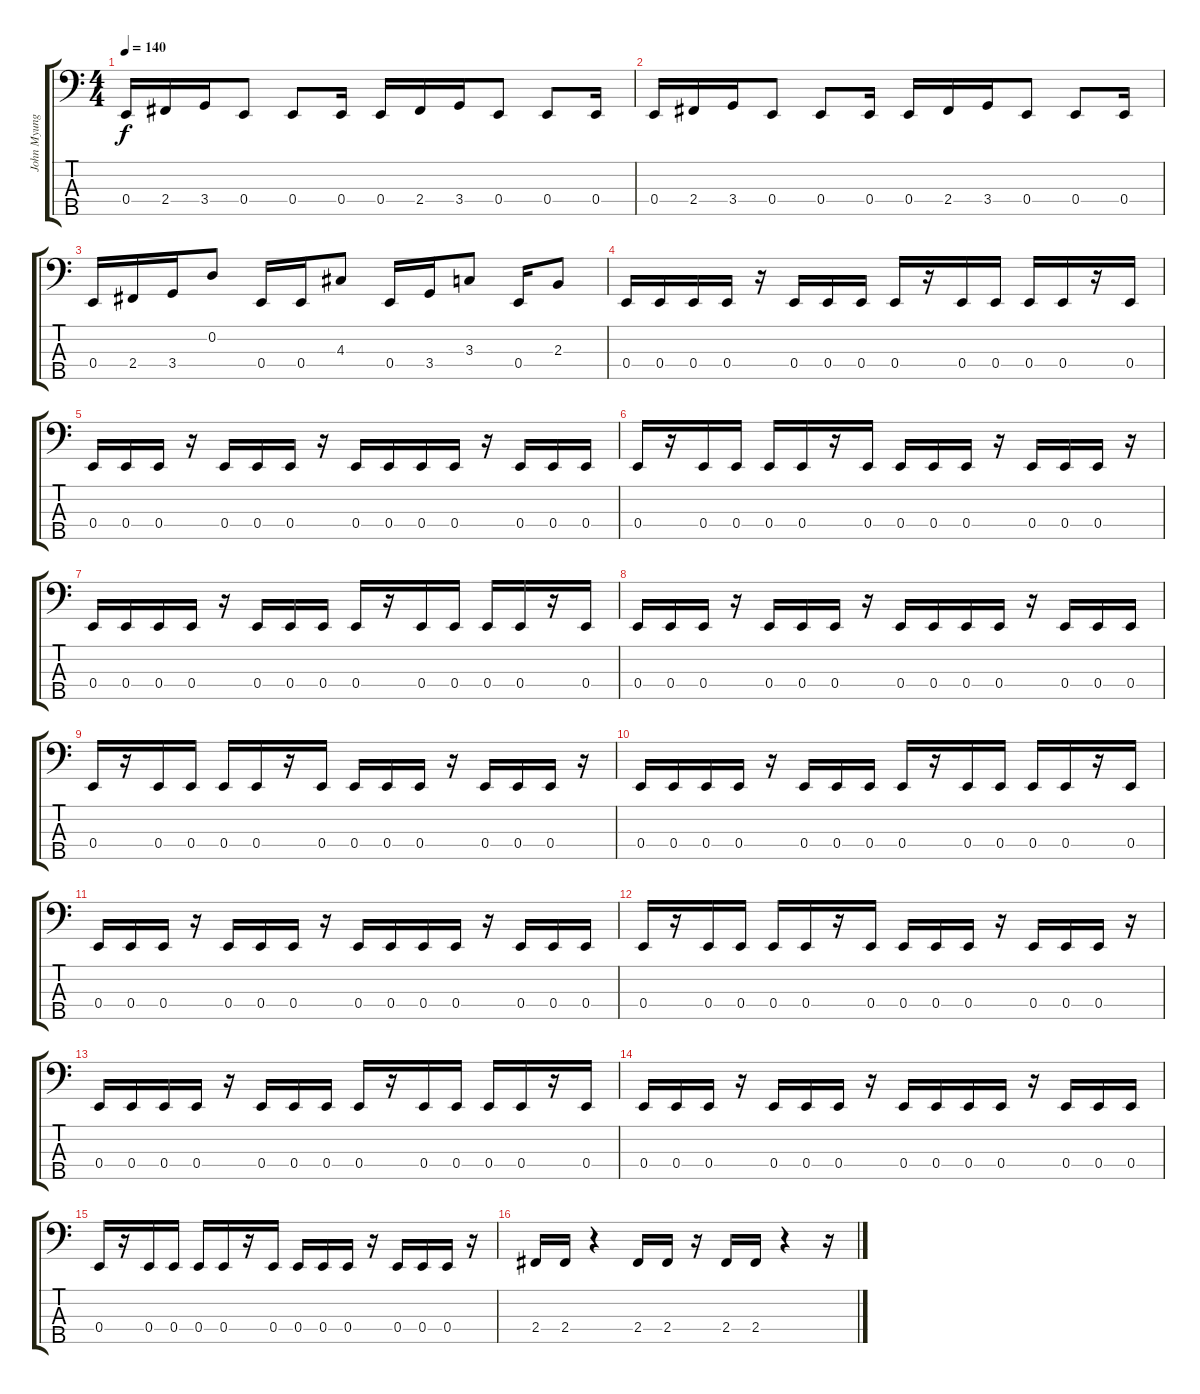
\track ("John Myung" "John Myung") {instrument electricbassfinger}
\staff {score tabs}
\tuning (G2 D2 A1 E1 B0) {hide}
\ts (4 4)
\tempo 140
\clef f4
\ks c
0.4.16{dy f} 2.4.16 3.4.16 0.4.8 0.4.8 0.4.16 0.4.16 2.4.16 3.4.16 0.4.8 0.4.8 0.4.16 |
0.4.16 2.4.16 3.4.16 0.4.8 0.4.8 0.4.16 0.4.16 2.4.16 3.4.16 0.4.8 0.4.8 0.4.16 |
0.4.16 2.4.16 3.4.16 0.2.8 0.4.16 0.4.16 4.3.8 0.4.16 3.4.16 3.3.8 0.4.16 2.3.8 |
0.4.16 0.4.16 0.4.16 0.4.16 r.16 0.4.16 0.4.16 0.4.16 0.4.16 r.16 0.4.16 0.4.16 0.4.16 0.4.16 r.16 0.4.16 |
0.4.16 0.4.16 0.4.16 r.16 0.4.16 0.4.16 0.4.16 r.16 0.4.16 0.4.16 0.4.16 0.4.16 r.16 0.4.16 0.4.16 0.4.16 |
0.4.16 r.16 0.4.16 0.4.16 0.4.16 0.4.16 r.16 0.4.16 0.4.16 0.4.16 0.4.16 r.16 0.4.16 0.4.16 0.4.16 r.16 |
0.4.16 0.4.16 0.4.16 0.4.16 r.16 0.4.16 0.4.16 0.4.16 0.4.16 r.16 0.4.16 0.4.16 0.4.16 0.4.16 r.16 0.4.16 |
0.4.16 0.4.16 0.4.16 r.16 0.4.16 0.4.16 0.4.16 r.16 0.4.16 0.4.16 0.4.16 0.4.16 r.16 0.4.16 0.4.16 0.4.16 |
0.4.16 r.16 0.4.16 0.4.16 0.4.16 0.4.16 r.16 0.4.16 0.4.16 0.4.16 0.4.16 r.16 0.4.16 0.4.16 0.4.16 r.16 |
0.4.16 0.4.16 0.4.16 0.4.16 r.16 0.4.16 0.4.16 0.4.16 0.4.16 r.16 0.4.16 0.4.16 0.4.16 0.4.16 r.16 0.4.16 |
0.4.16 0.4.16 0.4.16 r.16 0.4.16 0.4.16 0.4.16 r.16 0.4.16 0.4.16 0.4.16 0.4.16 r.16 0.4.16 0.4.16 0.4.16 |
0.4.16 r.16 0.4.16 0.4.16 0.4.16 0.4.16 r.16 0.4.16 0.4.16 0.4.16 0.4.16 r.16 0.4.16 0.4.16 0.4.16 r.16 |
0.4.16 0.4.16 0.4.16 0.4.16 r.16 0.4.16 0.4.16 0.4.16 0.4.16 r.16 0.4.16 0.4.16 0.4.16 0.4.16 r.16 0.4.16 |
0.4.16 0.4.16 0.4.16 r.16 0.4.16 0.4.16 0.4.16 r.16 0.4.16 0.4.16 0.4.16 0.4.16 r.16 0.4.16 0.4.16 0.4.16 |
0.4.16 r.16 0.4.16 0.4.16 0.4.16 0.4.16 r.16 0.4.16 0.4.16 0.4.16 0.4.16 r.16 0.4.16 0.4.16 0.4.16 r.16 |
2.4.16 2.4.16 r.4 2.4.16 2.4.16 r.16 2.4.16 2.4.16 r.4 r.16
